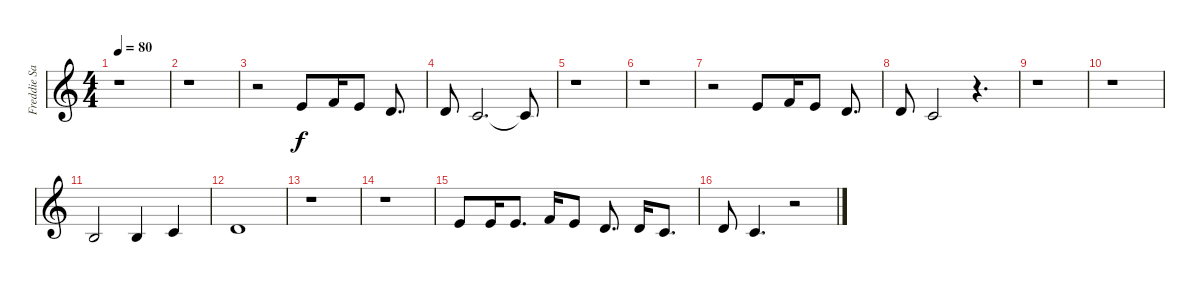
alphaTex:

\track ("Freddie Salem Second vocal track" "Freddie Sa") {instrument acousticgrandpiano}
\staff {score}
\tuning (E4 B3 G3 D3 A2 E2) {hide}
\ts (4 4)
\tempo 80
\clef g2
\ks c
r.1{dy f} |
r.1 |
r.2 5.2.8 6.2.16 5.2.8 7.3.8{d} |
7.3.8 5.3.2{d} 5.3{t}.8 |
r.1 |
r.1 |
r.2 5.2.8 6.2.16 5.2.8 7.3.8{d} |
7.3.8 5.3.2 r.4{d} |
r.1 |
r.1 |
4.3.2 4.3.4 5.3.4 |
7.3.1 |
r.1 |
r.1 |
5.2.8 5.2.16 5.2.8{d} 6.2.16 5.2.8 7.3.8{d} 7.3.16 5.3.8{d} |
7.3.8 5.3.4{d} r.2
